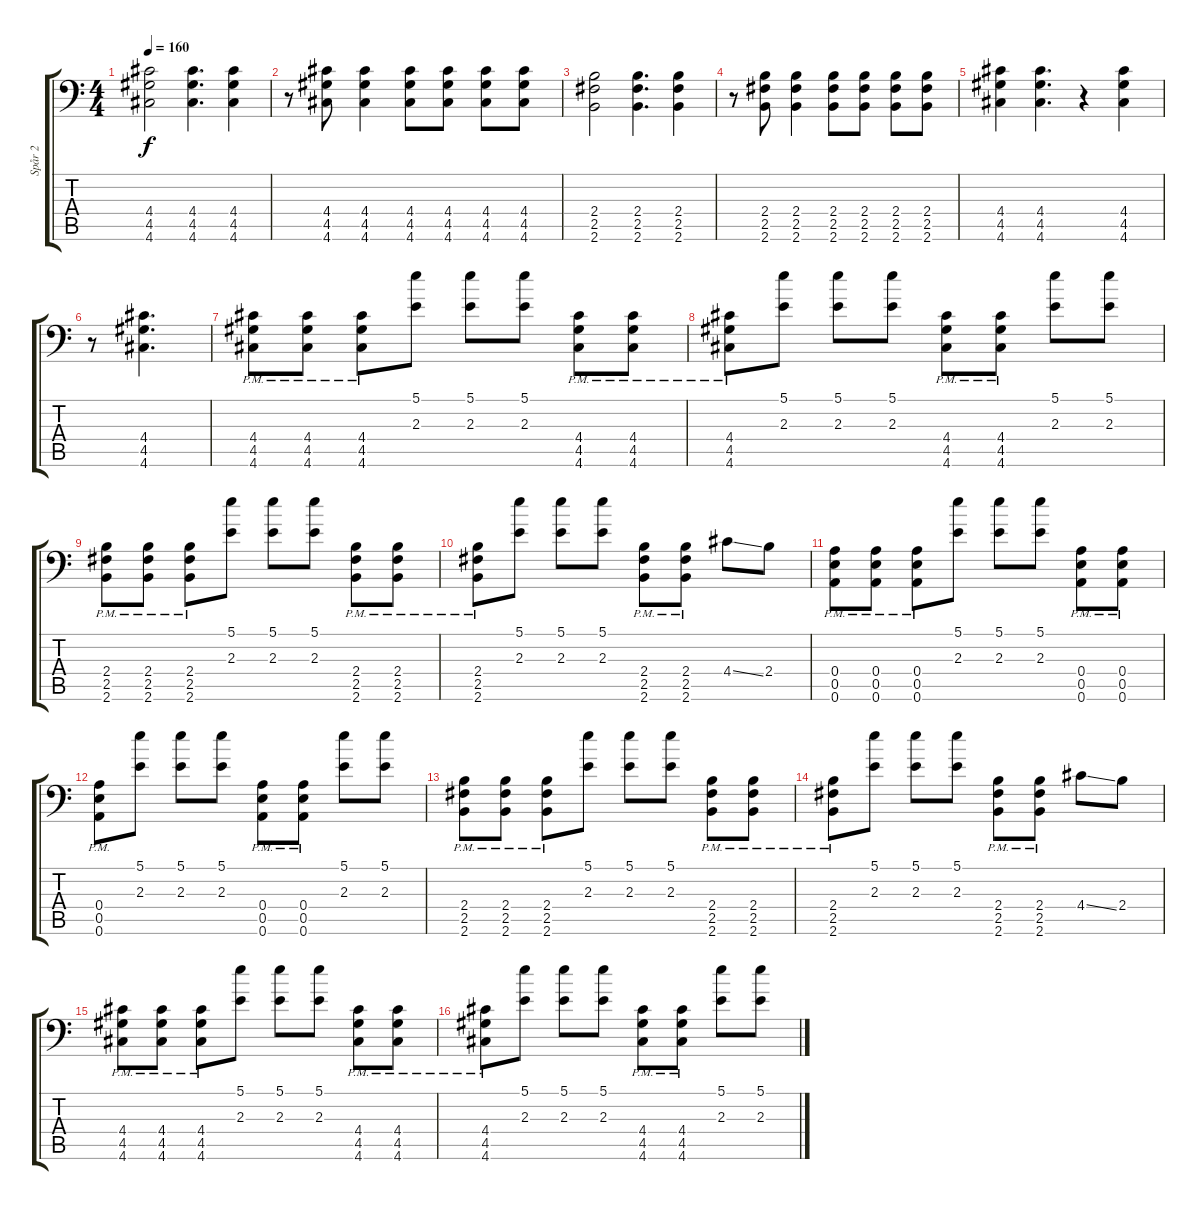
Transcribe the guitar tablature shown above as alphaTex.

\track ("Spår 2" "Spår 2") {instrument distortionguitar}
\staff {score tabs}
\tuning (B3 Gb3 D3 A2 E2 A1) {hide}
\ts (4 4)
\tempo 160
\clef f4
\ks c
(4.4 4.5 4.6).2{dy f} (4.4 4.5 4.6).4{d} (4.4 4.5 4.6).4 |
r.8 (4.4 4.5 4.6).8 (4.4 4.5 4.6).4 (4.4 4.5 4.6).8 (4.4 4.5 4.6).8 (4.4 4.5 4.6).8 (4.4 4.5 4.6).8 |
(2.4 2.5 2.6).2 (2.4 2.5 2.6).4{d} (2.4 2.5 2.6).4 |
r.8 (2.4 2.5 2.6).8 (2.4 2.5 2.6).4 (2.4 2.5 2.6).8 (2.4 2.5 2.6).8 (2.4 2.5 2.6).8 (2.4 2.5 2.6).8 |
(4.4 4.5 4.6).4 (4.4 4.5 4.6).4{d} r.4 (4.4 4.5 4.6).4 |
r.8 (4.4 4.5 4.6).4{d} |
(4.4{pm} 4.5{pm} 4.6{pm}).8 (4.4{pm} 4.5{pm} 4.6{pm}).8 (4.4{pm} 4.5{pm} 4.6{pm}).8 (5.1 2.3).8 (5.1 2.3).8 (5.1 2.3).8 (4.4{pm} 4.5{pm} 4.6{pm}).8 (4.4{pm} 4.5{pm} 4.6{pm}).8 |
(4.4{pm} 4.5{pm} 4.6{pm}).8 (5.1 2.3).8 (5.1 2.3).8 (5.1 2.3).8 (4.4{pm} 4.5{pm} 4.6{pm}).8 (4.4{pm} 4.5{pm} 4.6{pm}).8 (5.1 2.3).8 (5.1 2.3).8 |
(2.4{pm} 2.5{pm} 2.6{pm}).8 (2.4{pm} 2.5{pm} 2.6{pm}).8 (2.4{pm} 2.5{pm} 2.6{pm}).8 (5.1 2.3).8 (5.1 2.3).8 (5.1 2.3).8 (2.4{pm} 2.5{pm} 2.6{pm}).8 (2.4{pm} 2.5{pm} 2.6{pm}).8 |
(2.4{pm} 2.5{pm} 2.6{pm}).8 (5.1 2.3).8 (5.1 2.3).8 (5.1 2.3).8 (2.4{pm} 2.5{pm} 2.6{pm}).8 (2.4{pm} 2.5{pm} 2.6{pm}).8 4.4{ss}.8 2.4.8 |
(0.4{pm} 0.5{pm} 0.6{pm}).8 (0.4{pm} 0.5{pm} 0.6{pm}).8 (0.4{pm} 0.5{pm} 0.6{pm}).8 (5.1 2.3).8 (5.1 2.3).8 (5.1 2.3).8 (0.4{pm} 0.5{pm} 0.6{pm}).8 (0.4{pm} 0.5{pm} 0.6{pm}).8 |
(0.4{pm} 0.5{pm} 0.6{pm}).8 (5.1 2.3).8 (5.1 2.3).8 (5.1 2.3).8 (0.4{pm} 0.5{pm} 0.6{pm}).8 (0.4{pm} 0.5{pm} 0.6{pm}).8 (5.1 2.3).8 (5.1 2.3).8 |
(2.4{pm} 2.5{pm} 2.6{pm}).8 (2.4{pm} 2.5{pm} 2.6{pm}).8 (2.4{pm} 2.5{pm} 2.6{pm}).8 (5.1 2.3).8 (5.1 2.3).8 (5.1 2.3).8 (2.4{pm} 2.5{pm} 2.6{pm}).8 (2.4{pm} 2.5{pm} 2.6{pm}).8 |
(2.4{pm} 2.5{pm} 2.6{pm}).8 (5.1 2.3).8 (5.1 2.3).8 (5.1 2.3).8 (2.4{pm} 2.5{pm} 2.6{pm}).8 (2.4{pm} 2.5{pm} 2.6{pm}).8 4.4{ss}.8 2.4.8 |
(4.4{pm} 4.5{pm} 4.6{pm}).8 (4.4{pm} 4.5{pm} 4.6{pm}).8 (4.4{pm} 4.5{pm} 4.6{pm}).8 (5.1 2.3).8 (5.1 2.3).8 (5.1 2.3).8 (4.4{pm} 4.5{pm} 4.6{pm}).8 (4.4{pm} 4.5{pm} 4.6{pm}).8 |
(4.4{pm} 4.5{pm} 4.6{pm}).8 (5.1 2.3).8 (5.1 2.3).8 (5.1 2.3).8 (4.4{pm} 4.5{pm} 4.6{pm}).8 (4.4{pm} 4.5{pm} 4.6{pm}).8 (5.1 2.3).8 (5.1 2.3).8
